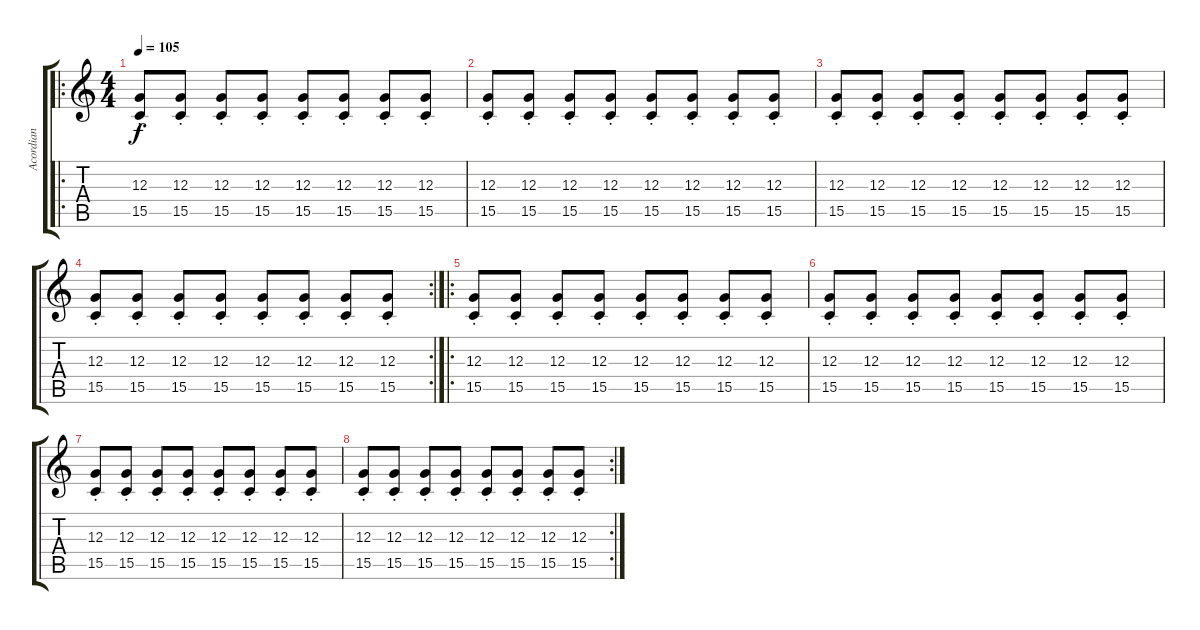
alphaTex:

\track ("Acordian" "Acordian") {instrument accordion}
\staff {score tabs}
\tuning (E4 B3 G3 D3 A2 E2) {hide}
\ro
\ts (4 4)
\tempo 105
\clef g2
\ks c
(12.3{st} 15.5{st}).8{dy f} (12.3{st} 15.5{st}).8 (12.3{st} 15.5{st}).8 (12.3{st} 15.5{st}).8 (12.3{st} 15.5{st}).8 (12.3{st} 15.5{st}).8 (12.3{st} 15.5{st}).8 (12.3{st} 15.5{st}).8 |
(12.3{st} 15.5{st}).8 (12.3{st} 15.5{st}).8 (12.3{st} 15.5{st}).8 (12.3{st} 15.5{st}).8 (12.3{st} 15.5{st}).8 (12.3{st} 15.5{st}).8 (12.3{st} 15.5{st}).8 (12.3{st} 15.5{st}).8 |
(12.3{st} 15.5{st}).8 (12.3{st} 15.5{st}).8 (12.3{st} 15.5{st}).8 (12.3{st} 15.5{st}).8 (12.3{st} 15.5{st}).8 (12.3{st} 15.5{st}).8 (12.3{st} 15.5{st}).8 (12.3{st} 15.5{st}).8 |
\rc 2
(12.3{st} 15.5{st}).8 (12.3{st} 15.5{st}).8 (12.3{st} 15.5{st}).8 (12.3{st} 15.5{st}).8 (12.3{st} 15.5{st}).8 (12.3{st} 15.5{st}).8 (12.3{st} 15.5{st}).8 (12.3{st} 15.5{st}).8 |
\ro
(12.3{st} 15.5{st}).8 (12.3{st} 15.5{st}).8 (12.3{st} 15.5{st}).8 (12.3{st} 15.5{st}).8 (12.3{st} 15.5{st}).8 (12.3{st} 15.5{st}).8 (12.3{st} 15.5{st}).8 (12.3{st} 15.5{st}).8 |
(12.3{st} 15.5{st}).8 (12.3{st} 15.5{st}).8 (12.3{st} 15.5{st}).8 (12.3{st} 15.5{st}).8 (12.3{st} 15.5{st}).8 (12.3{st} 15.5{st}).8 (12.3{st} 15.5{st}).8 (12.3{st} 15.5{st}).8 |
(12.3{st} 15.5{st}).8 (12.3{st} 15.5{st}).8 (12.3{st} 15.5{st}).8 (12.3{st} 15.5{st}).8 (12.3{st} 15.5{st}).8 (12.3{st} 15.5{st}).8 (12.3{st} 15.5{st}).8 (12.3{st} 15.5{st}).8 |
\rc 2
(12.3{st} 15.5{st}).8 (12.3{st} 15.5{st}).8 (12.3{st} 15.5{st}).8 (12.3{st} 15.5{st}).8 (12.3{st} 15.5{st}).8 (12.3{st} 15.5{st}).8 (12.3{st} 15.5{st}).8 (12.3{st} 15.5{st}).8
